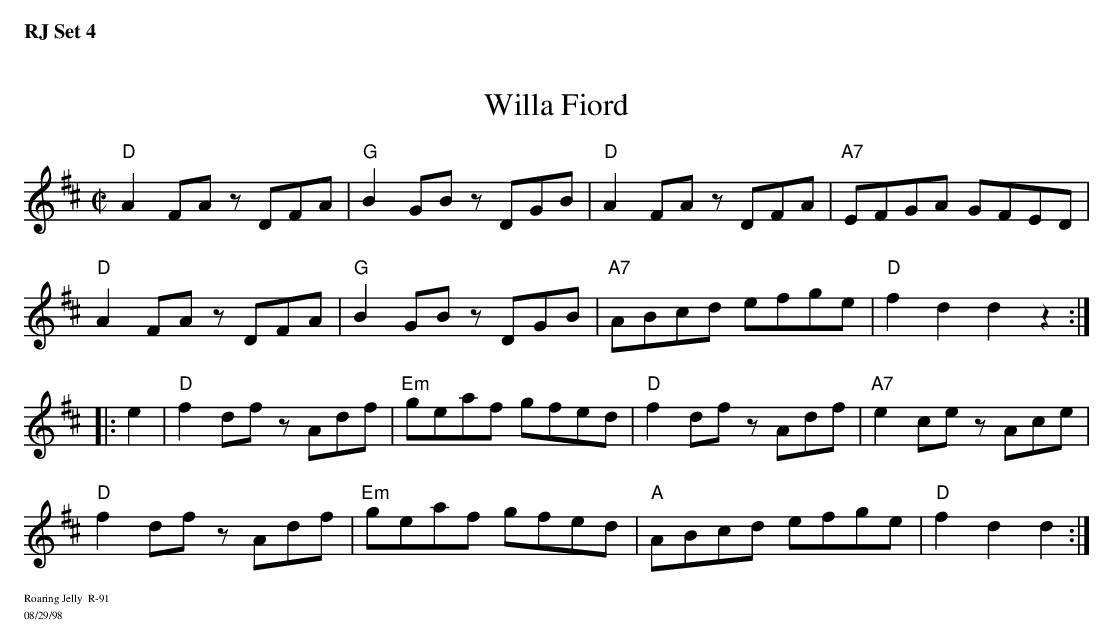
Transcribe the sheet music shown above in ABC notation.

X:1
T: Willa Fiord
M: C|
K: D
"D"A2FA zDFA| "G"B2GB zDGB| "D"A2FA zDFA| "A7"EFGA GFED|
"D"A2FA zDFA| "G"B2GB zDGB| "A7"ABcd efge| "D"f2d2 d2 z2 :|
|:\
e2| "D"f2df zAdf| "Em"geaf gfed| "D"f2df zAdf| "A7"e2ce zAce|
    "D"f2df zAdf| "Em"geaf gfed| "A"ABcd efge| "D"f2d2 d2 :|
